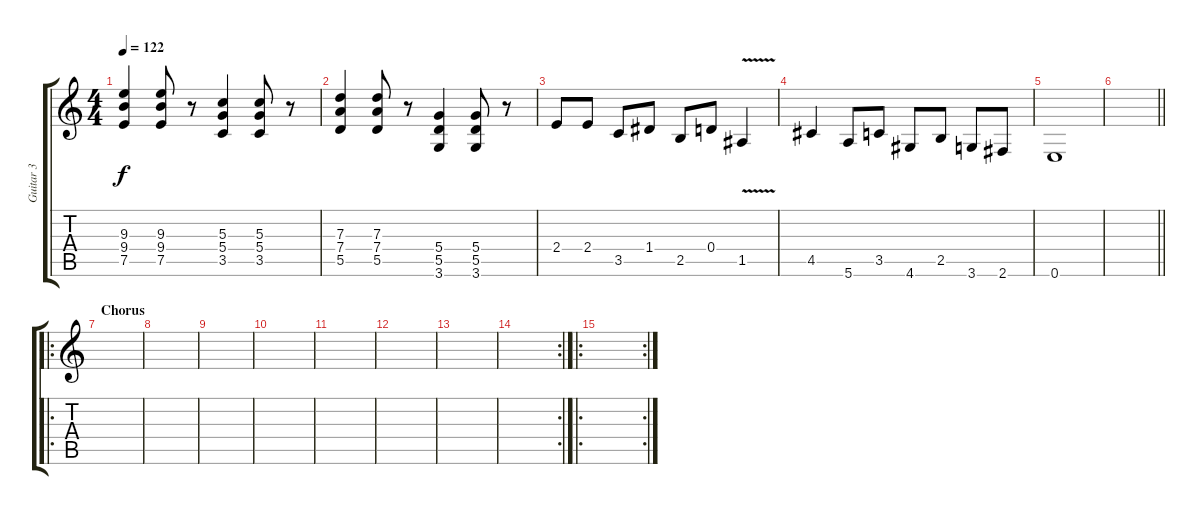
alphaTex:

\track ("Guitar 3" "Guitar 3") {instrument distortionguitar}
\staff {score tabs}
\tuning (E4 B3 G3 D3 A2 E2) {hide}
\ts (4 4)
\tempo 122
\clef g2
\ks c
(9.3 9.4 7.5).4{dy f} (9.3 9.4 7.5).8 r.8 (5.3 5.4 3.5).4 (5.3 5.4 3.5).8 r.8 |
(7.3 7.4 5.5).4 (7.3 7.4 5.5).8 r.8 (5.4 5.5 3.6).4 (5.4 5.5 3.6).8 r.8 |
2.4.8 2.4.8 3.5.8 1.4.8 2.5.8 0.4.8 1.5{v}.4 |
4.5.4 5.6.8 3.5.8 4.6.8 2.5.8 3.6.8 2.6.8 |
0.6.1 |
\barLineRight lightlight
|
\ro
\section ("" "Chorus")
|
|
|
|
|
|
|
\rc 2
|
\ro
\rc 2
